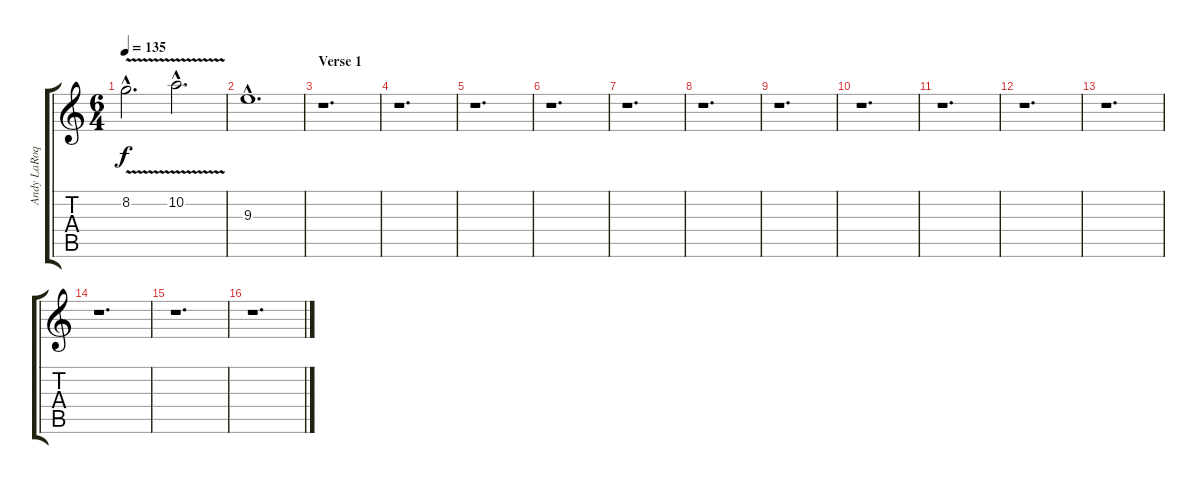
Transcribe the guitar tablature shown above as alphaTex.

\track ("Andy LaRoque" "Andy LaRoq") {instrument overdrivenguitar}
\staff {score tabs}
\tuning (E4 B3 G3 D3 A2 E2) {hide}
\ts (6 4)
\tempo 135
\clef g2
\ks c
8.2{v hac}.2{d dy f} 10.2{v hac}.2{d} |
9.3{hac}.1{d} |
\section ("" "Verse 1")
r.1{d instrument overdrivenguitar} |
r.1{d} |
r.1{d} |
r.1{d} |
r.1{d} |
r.1{d} |
r.1{d} |
r.1{d} |
r.1{d} |
r.1{d} |
r.1{d} |
r.1{d} |
r.1{d} |
r.1{d}
